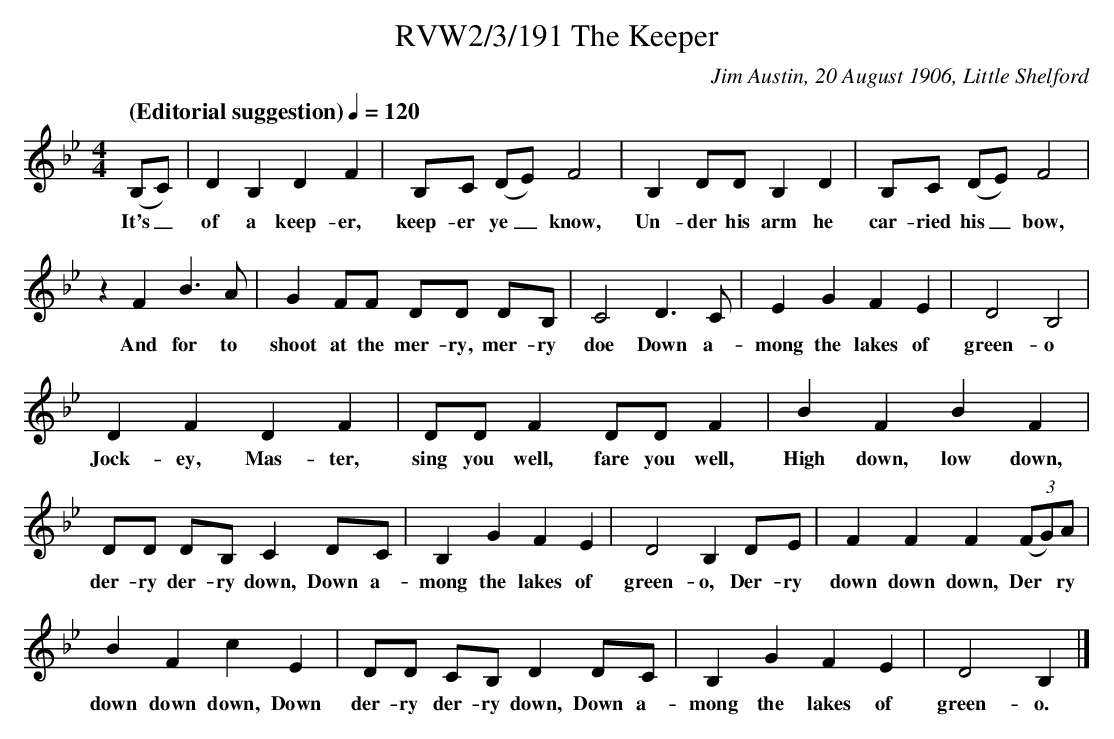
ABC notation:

X:1
T:RVW2/3/191 The Keeper
C:Jim Austin, 20 August 1906, Little Shelford
L:1/8
Q: "(Editorial suggestion)" 1/4=120
M:4/4
K:Bb
(B,C)| D2 B,2 D2 F2 | B,C (DE) F4 | B,2 DD B,2 D2 | B,C (DE) F4 | $
w:It's_ |of a keep-er, |keep-er ye_ know, |Un-der his arm he |car-ried his_ bow,|
z2F2 B3 A | G2 FF DD DB, | C4 D3 C | E2 G2 F2 E2 | D4 B,4 | $
w: And for to |shoot at the mer-ry, mer-ry |doe Down a-|mong the lakes of |green-o|
D2 F2 D2 F2 | DD F2 DD F2 | B2 F2 B2 F2 | $
w: Jock-ey, Mas-ter, |sing you well, fare you well, |High down, low down,|
DD DB, C2 DC | B,2 G2 F2 E2 | D4 B,2 DE | F2 F2 F2 (3(FG)A | $
w: der-ry der-ry down, Down a-|mong the lakes of |green-o, Der-ry |down down down, Der*ry|
B2 F2 c2 E2 | DD CB, D2 DC | B,2 G2 F2 E2 | D4 B,2 |]
w: down down down, Down |der-ry der-ry down, Down a-|mong the lakes of | green-o.
